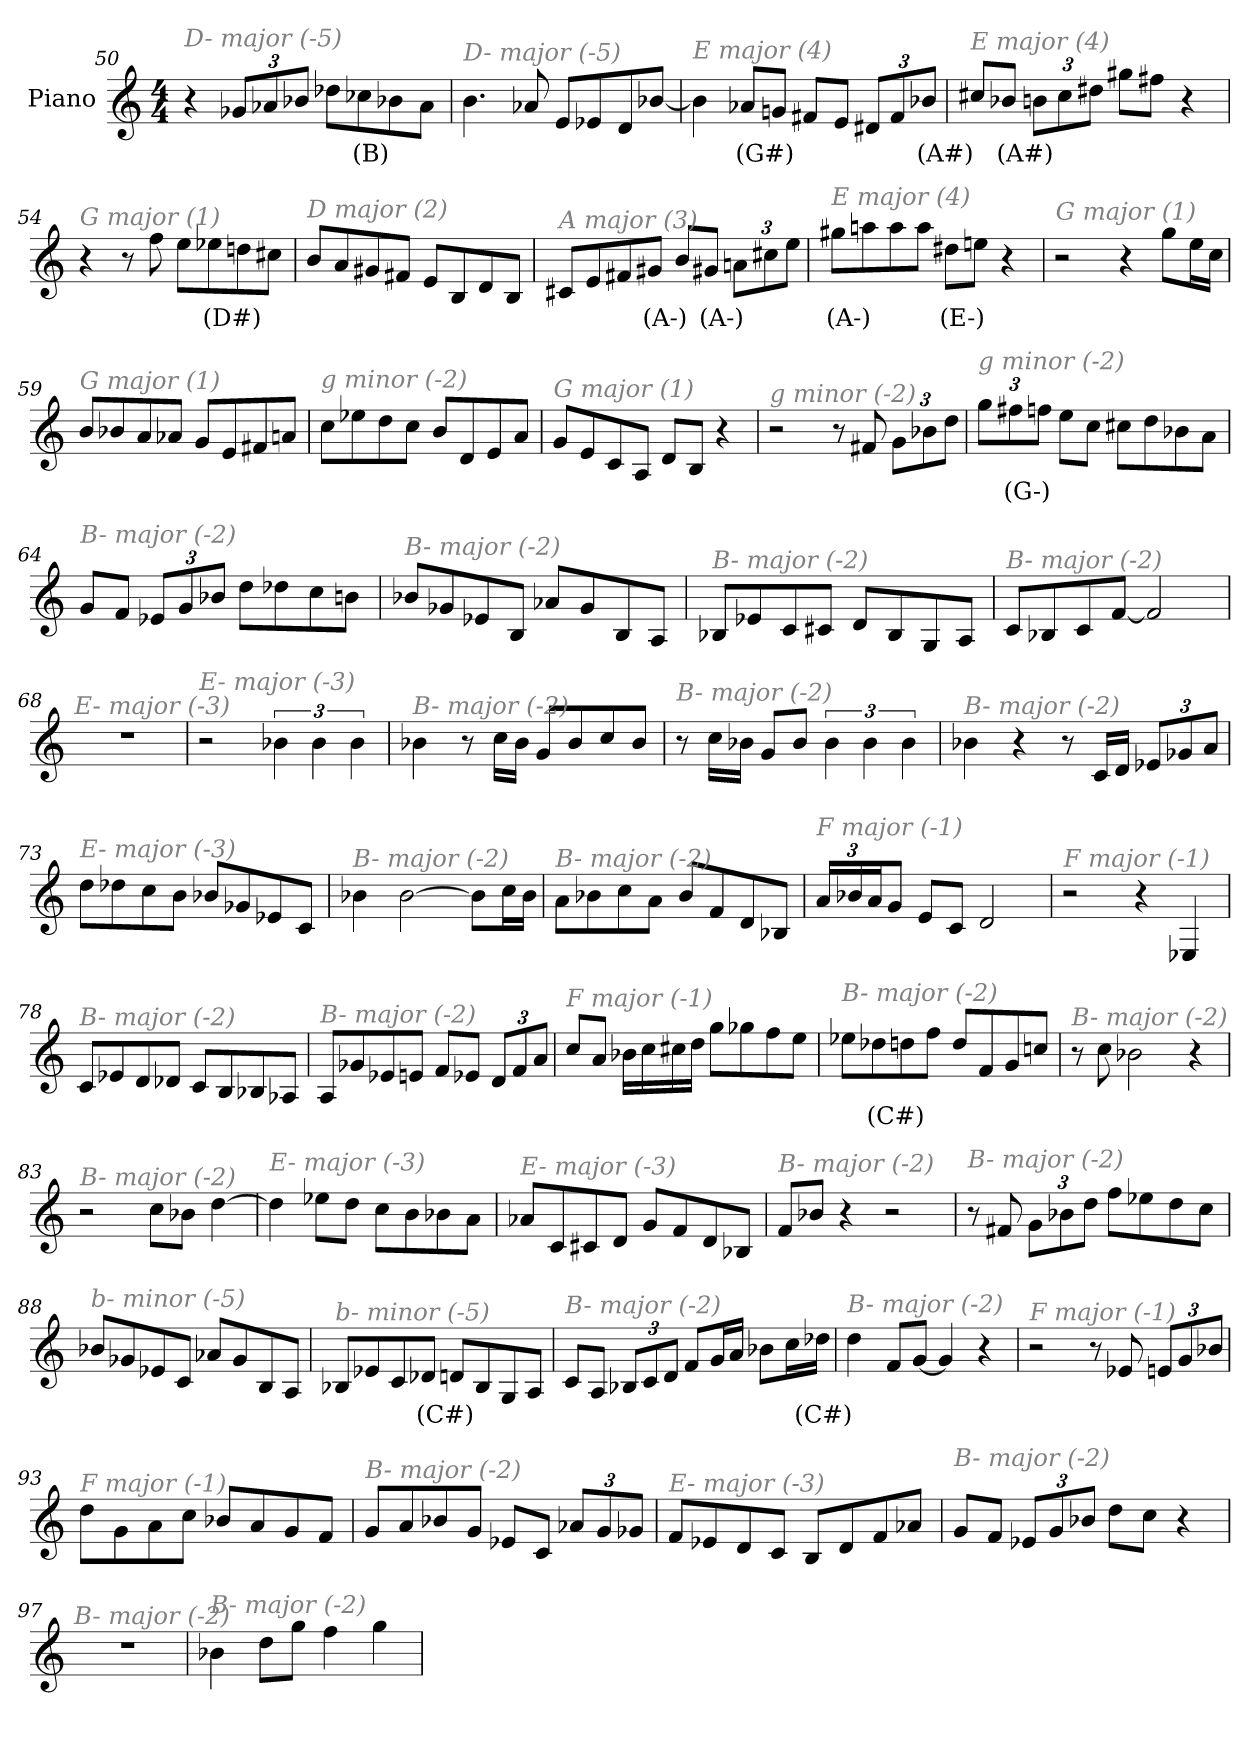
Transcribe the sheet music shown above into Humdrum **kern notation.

**kern	**text
*part1	*part1
*staff1	*staff1
*I"Piano	*
*I'Pno	*
!!LO:LB:g=z
*clefG2	*
*k[]	*
*M4/4	*
=50	=50
!LO:TX:i:color=#808080:t=D- major (-5)	!
4r	.
*Xbrackettup	*
12g-X/L	.
12a-X/	.
12b-X/J	.
8dd-X\L	.
8cc-Xi\	(B)
8b-X\	.
8a-\J	.
=51	=51
!LO:TX:i:color=#808080:t=D- major (-5)	!
4.b\	.
8a-X/	.
8e/L	.
8e-X/	.
8d/	.
[8b-X/J	.
=52	=52
!LO:TX:i:color=#808080:t=E major (4)	!
4b-\]	.
8a-Xi/L	(G#)
8gn/J	.
8f#X/L	.
8e/J	.
12d#X/L	.
12f#/	.
12b-Xj/J	(A#)
=53	=53
!LO:TX:i:color=#808080:t=E major (4)	!
8cc#X/L	.
8b-Xj/J	(A#)
12b\L	.
12cc#\	.
12dd#X\J	.
8gg#X\L	.
8ff#X\J	.
4r	.
!!LO:LB:g=z
=54	=54
!LO:TX:i:color=#808080:t=G major (1)	!
4r	.
8r	.
8ff\	.
8ee\L	.
8ee-Xj\	(D#)
8ddn\	.
8cc#X\J	.
=55	=55
!LO:TX:i:color=#808080:t=D major (2)	!
8b/L	.
8a/	.
8g#X/	.
8f#X/J	.
8e/L	.
8B/	.
8d/	.
8B/J	.
=56	=56
!LO:TX:i:color=#808080:t=A major (3)	!
8c#X/L	.
8e/	.
8f#X/	.
8g#Xj/J	(A-)
8b/L	.
8g#Xj/J	(A-)
12an\L	.
12cc#X\	.
12ee\J	.
=57	=57
!LO:TX:i:color=#808080:t=E major (4)	!
8gg#Xj\L	(A-)
8aan\	.
8aa\	.
8aa\J	.
8dd#Xj\L	(E-)
8een\J	.
4r	.
!!LO:LB:g=z
=58	=58
!LO:TX:i:color=#808080:t=G major (1)	!
2r	.
4r	.
8gg\L	.
16ee\L	.
16cc\JJ	.
=59	=59
!LO:TX:i:color=#808080:t=G major (1)	!
8b/L	.
8b-X/	.
8a/	.
8a-X/J	.
8g/L	.
8e/	.
8f#X/	.
8an/J	.
=60	=60
!LO:TX:i:color=#808080:t=g minor (-2)	!
8cc\L	.
8ee-X\	.
8dd\	.
8cc\J	.
8b/L	.
8d/	.
8e/	.
8a/J	.
=61	=61
!LO:TX:i:color=#808080:t=G major (1)	!
8g/L	.
8e/	.
8c/	.
8A/J	.
8d/L	.
8B/J	.
4r	.
!!LO:LB:g=z
=62	=62
!LO:TX:i:color=#808080:t=g minor (-2)	!
2r	.
8r	.
8f#X/	.
12g\L	.
12b-X\	.
12dd\J	.
=63	=63
!LO:TX:i:color=#808080:t=g minor (-2)	!
12gg\L	.
12ff#Xj\	(G-)
12ff\J	.
8ee\L	.
8cc\J	.
8cc#X\L	.
8dd\	.
8b-X\	.
8a\J	.
=64	=64
!LO:TX:i:color=#808080:t=B- major (-2)	!
8g/L	.
8f/J	.
12e-X/L	.
12g/	.
12b-X/J	.
8dd\L	.
8dd-X\	.
8cc\	.
8bn\J	.
=65	=65
!LO:TX:i:color=#808080:t=B- major (-2)	!
8b-X/L	.
8g-X/	.
8e-X/	.
8B/J	.
8a-X/L	.
8g-/	.
8B/	.
8A/J	.
!!LO:LB:g=z
=66	=66
!LO:TX:i:color=#808080:t=B- major (-2)	!
8B-X/L	.
8e-X/	.
8c/	.
8c#X/J	.
8d/L	.
8B-/	.
8G/	.
8A/J	.
=67	=67
!LO:TX:i:color=#808080:t=B- major (-2)	!
8c/L	.
8B-X/	.
8c/	.
[8f/J	.
2f/]	.
=68	=68
!LO:TX:i:color=#808080:t=E- major (-3)	!
1r	.
=69	=69
!LO:TX:i:color=#808080:t=E- major (-3)	!
2r	.
*brackettup	*
6b-X\	.
6b-\	.
6b-\	.
=70	=70
!LO:TX:i:color=#808080:t=B- major (-2)	!
4b-X\	.
8r	.
16cc\LL	.
16b-\JJ	.
8g/L	.
8b-/	.
8cc/	.
8b-/J	.
!!LO:LB:g=z
=71	=71
!LO:TX:i:color=#808080:t=B- major (-2)	!
8r	.
16cc\LL	.
16b-X\JJ	.
8g/L	.
8b-/J	.
6b-\	.
6b-\	.
6b-\	.
=72	=72
!LO:TX:i:color=#808080:t=B- major (-2)	!
4b-X\	.
4r	.
8r	.
16c/LL	.
16d/JJ	.
*Xbrackettup	*
12e-X/L	.
12g-X/	.
12a/J	.
=73	=73
!LO:TX:i:color=#808080:t=E- major (-3)	!
8dd\L	.
8dd-X\	.
8cc\	.
8b\J	.
8b-X/L	.
8g-X/	.
8e-X/	.
8c/J	.
=74	=74
!LO:TX:i:color=#808080:t=B- major (-2)	!
4b-X\	.
[2b-\	.
8b-\L]	.
16cc\L	.
16b-\JJ	.
!!LO:LB:g=z
=75	=75
!LO:TX:i:color=#808080:t=B- major (-2)	!
8a\L	.
8b-X\	.
8cc\	.
8a\J	.
8b-/L	.
8f/	.
8d/	.
8B-X/J	.
=76	=76
!LO:TX:i:color=#808080:t=F major (-1)	!
24a/LL	.
24b-X/	.
24a/J	.
8g/J	.
8e/L	.
8c/J	.
2d/	.
=77	=77
!LO:TX:i:color=#808080:t=F major (-1)	!
2r	.
4r	.
4E-X/	.
=78	=78
!LO:TX:i:color=#808080:t=B- major (-2)	!
8c/L	.
8e-X/	.
8d/	.
8d-X/J	.
8c/L	.
8B/	.
8B-X/	.
8A-X/J	.
!!LO:LB:g=z
=79	=79
!LO:TX:i:color=#808080:t=B- major (-2)	!
8A/L	.
8g-X/	.
8e-X/	.
8en/J	.
8f/L	.
8e-X/J	.
12d/L	.
12f/	.
12a/J	.
=80	=80
!LO:TX:i:color=#808080:t=F major (-1)	!
8cc/L	.
8a/J	.
16b-X\LL	.
16cc\	.
16cc#X\	.
16dd\JJ	.
8gg\L	.
8gg-X\	.
8ff\	.
8ee\J	.
=81	=81
!LO:TX:i:color=#808080:t=B- major (-2)	!
8ee-X\L	.
8dd-Xj\	(C#)
8dd\	.
8ff\J	.
8dd/L	.
8f/	.
8g/	.
8ccn/J	.
=82	=82
!LO:TX:i:color=#808080:t=B- major (-2)	!
8r	.
8cc\	.
2b-X\	.
4r	.
!!LO:LB:g=z
=83	=83
!LO:TX:i:color=#808080:t=B- major (-2)	!
2r	.
8cc\L	.
8b-X\J	.
[4dd\	.
=84	=84
!LO:TX:i:color=#808080:t=E- major (-3)	!
4dd\]	.
8ee-X\L	.
8dd\J	.
8cc\L	.
8b\	.
8b-X\	.
8a\J	.
=85	=85
!LO:TX:i:color=#808080:t=E- major (-3)	!
8a-X/L	.
8c/	.
8c#X/	.
8d/J	.
8g/L	.
8f/	.
8d/	.
8B-X/J	.
=86	=86
!LO:TX:i:color=#808080:t=B- major (-2)	!
8f/L	.
8b-X/J	.
4r	.
2r	.
=87	=87
!LO:TX:i:color=#808080:t=B- major (-2)	!
8r	.
8f#X/	.
12g\L	.
12b-X\	.
12dd\J	.
8ff\L	.
8ee-X\	.
8dd\	.
8cc\J	.
!!LO:LB:g=z
=88	=88
!LO:TX:i:color=#808080:t=b- minor (-5)	!
8b-X/L	.
8g-X/	.
8e-X/	.
8c/J	.
8a-X/L	.
8g-/	.
8B/	.
8A/J	.
=89	=89
!LO:TX:i:color=#808080:t=b- minor (-5)	!
8B-X/L	.
8e-X/	.
8c/	.
8d-Xj/J	(C#)
8d/L	.
8B-/	.
8G/	.
8A/J	.
=90	=90
!LO:TX:i:color=#808080:t=B- major (-2)	!
8c/L	.
8A/J	.
12B-X/L	.
12c/	.
12d/J	.
8f/L	.
16g/L	.
16a/JJ	.
8b-X\L	.
16cc\L	.
16dd-Xj\JJ	(C#)
=91	=91
!LO:TX:i:color=#808080:t=B- major (-2)	!
4dd\	.
8f/L	.
[8g/J	.
4g/]	.
4r	.
!!LO:PB:g=z
=92	=92
!LO:TX:i:color=#808080:t=F major (-1)	!
2r	.
8r	.
8e-X/	.
12en/L	.
12g/	.
12b-X/J	.
=93	=93
!LO:TX:i:color=#808080:t=F major (-1)	!
8dd\L	.
8g\	.
8a\	.
8cc\J	.
8b-X/L	.
8a/	.
8g/	.
8f/J	.
=94	=94
!LO:TX:i:color=#808080:t=B- major (-2)	!
8g/L	.
8a/	.
8b-X/	.
8g/J	.
8e-X/L	.
8c/J	.
12a-X/L	.
12g/	.
12g-X/J	.
=95	=95
!LO:TX:i:color=#808080:t=E- major (-3)	!
8f/L	.
8e-X/	.
8d/	.
8c/J	.
8B/L	.
8d/	.
8f/	.
8a-X/J	.
!!LO:LB:g=z
=96	=96
!LO:TX:i:color=#808080:t=B- major (-2)	!
8g/L	.
8f/J	.
12e-X/L	.
12g/	.
12b-X/J	.
8dd\L	.
8cc\J	.
4r	.
=97	=97
!LO:TX:i:color=#808080:t=B- major (-2)	!
1r	.
=98	=98
!LO:TX:i:color=#808080:t=B- major (-2)	!
4b-X\	.
8dd\L	.
8gg\J	.
4ff\	.
4gg\	.
=	=
*-	*-
